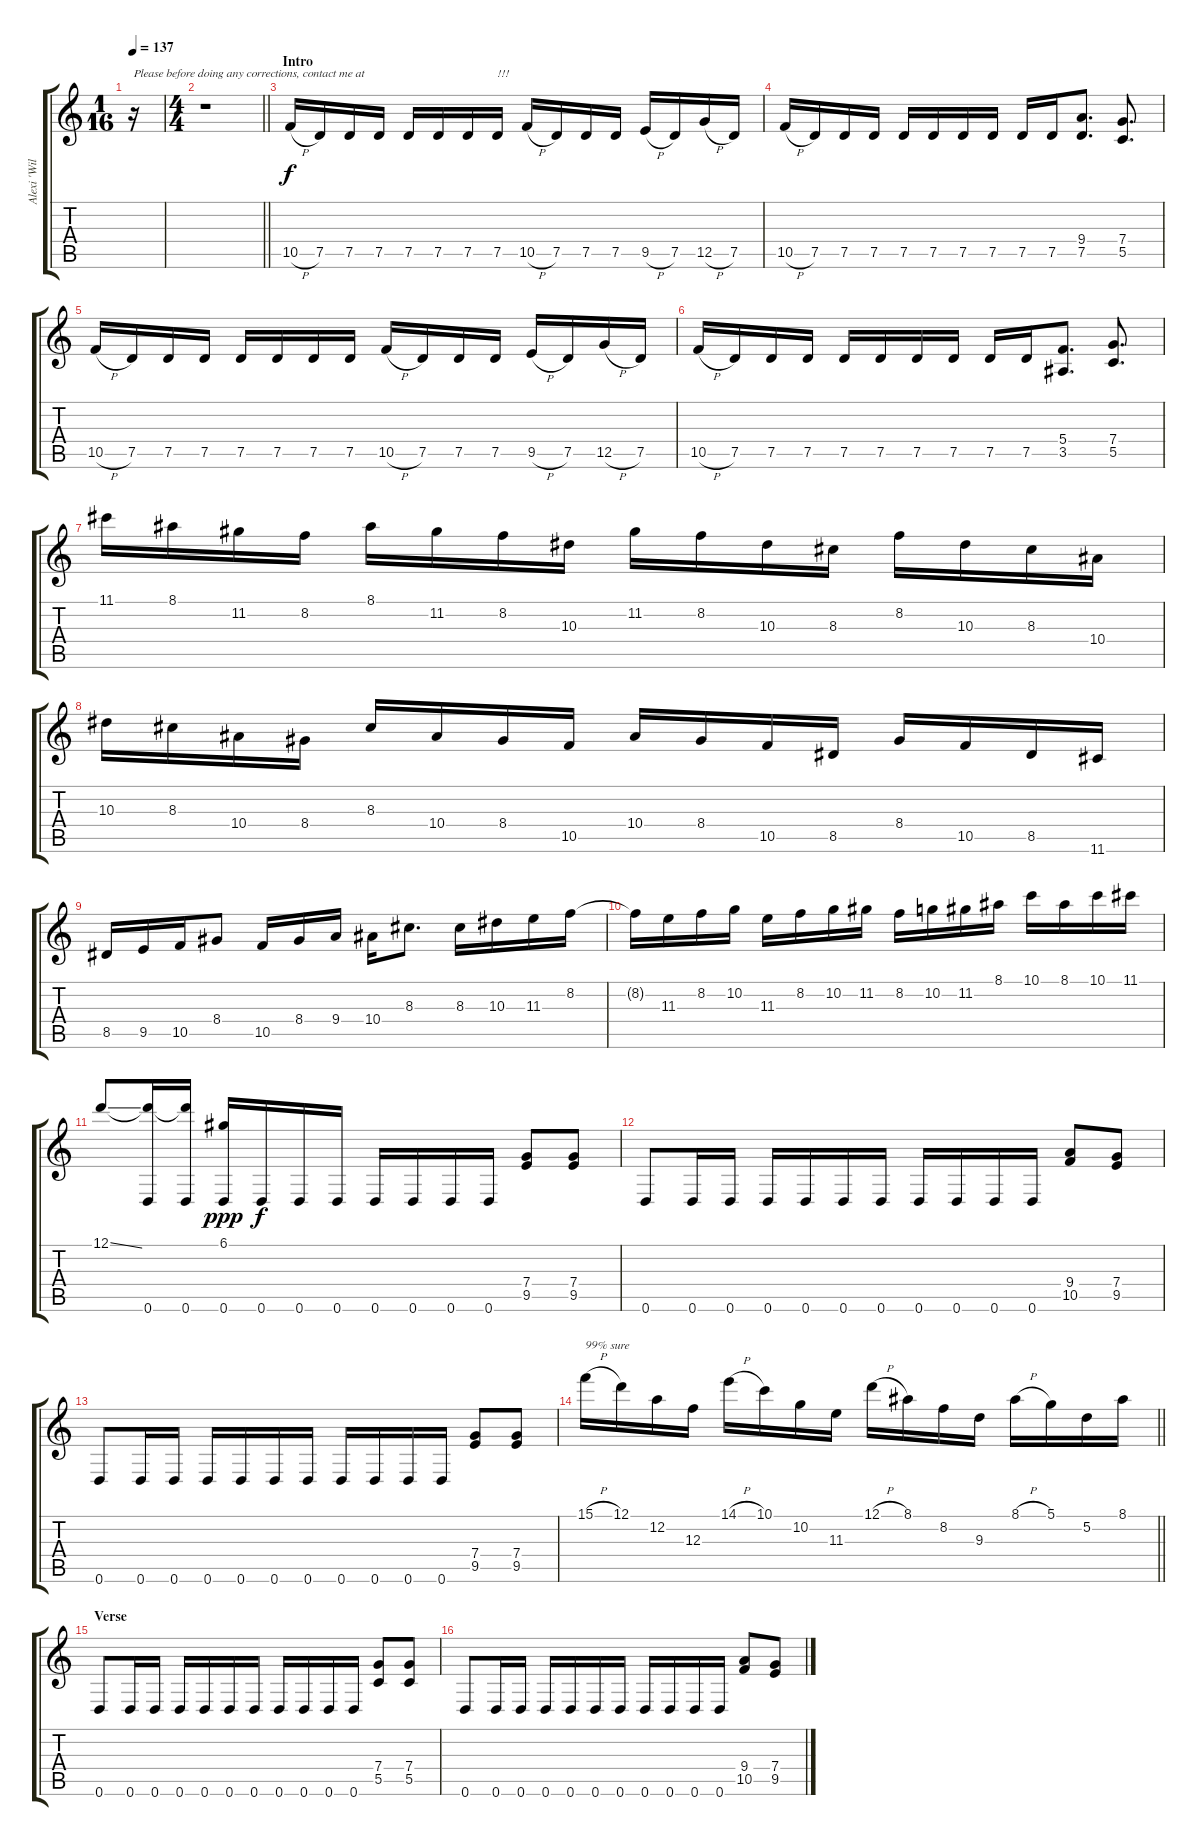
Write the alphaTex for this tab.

\track ("Alexi 'Wildchild' Laiho" "Alexi 'Wil") {instrument distortionguitar}
\staff {score tabs}
\tuning (D4 A3 F3 C3 G2 D2) {hide}
\ts (1 16)
\tempo 137
\clef g2
\ks c
r.16{txt "Please before doing any corrections, contact me at" dy f instrument distortionguitar} |
\ts (4 4)
\barLineRight lightlight
r.1 |
\section ("" "Intro")
10.5{h}.16 7.5.16 7.5.16 7.5.16 7.5.16 7.5.16 7.5.16 7.5.16{txt "!!!"} 10.5{h}.16 7.5.16 7.5.16 7.5.16 9.5{h}.16 7.5.16 12.5{h}.16 7.5.16 |
10.5{h}.16 7.5.16 7.5.16 7.5.16 7.5.16 7.5.16 7.5.16 7.5.16 7.5.16 7.5.16 (9.4 7.5).8{d} (7.4 5.5).8{d} |
10.5{h}.16 7.5.16 7.5.16 7.5.16 7.5.16 7.5.16 7.5.16 7.5.16 10.5{h}.16 7.5.16 7.5.16 7.5.16 9.5{h}.16 7.5.16 12.5{h}.16 7.5.16 |
10.5{h}.16 7.5.16 7.5.16 7.5.16 7.5.16 7.5.16 7.5.16 7.5.16 7.5.16 7.5.16 (5.4 3.5).8{d} (7.4 5.5).8{d} |
11.1.16 8.1.16 11.2.16 8.2.16 8.1.16 11.2.16 8.2.16 10.3.16 11.2.16 8.2.16 10.3.16 8.3.16 8.2.16 10.3.16 8.3.16 10.4.16 |
10.3.16 8.3.16 10.4.16 8.4.16 8.3.16 10.4.16 8.4.16 10.5.16 10.4.16 8.4.16 10.5.16 8.5.16 8.4.16 10.5.16 8.5.16 11.6.16 |
8.5.16 9.5.16 10.5.16 8.4.8 10.5.16 8.4.16 9.4.16 10.4.16 8.3.8{d} 8.3.16 10.3.16 11.3.16 8.2.16 |
8.2{t}.16 11.3.16 8.2.16 10.2.16 11.3.16 8.2.16 10.2.16 11.2.16 8.2.16 10.2.16 11.2.16 8.1.16 10.1.16 8.1.16 10.1.16 11.1.16 |
12.1{ss}.8 (12.1{t} 0.6).16 (12.1{t} 0.6).16 (6.1 0.6).16{dy ppp} 0.6.16{dy f} 0.6.16 0.6.16 0.6.16 0.6.16 0.6.16 0.6.16 (7.4 9.5).8 (7.4 9.5).8 |
0.6.8 0.6.16 0.6.16 0.6.16 0.6.16 0.6.16 0.6.16 0.6.16 0.6.16 0.6.16 0.6.16 (9.4 10.5).8 (7.4 9.5).8 |
0.6.8 0.6.16 0.6.16 0.6.16 0.6.16 0.6.16 0.6.16 0.6.16 0.6.16 0.6.16 0.6.16 (7.4 9.5).8 (7.4 9.5).8 |
\barLineRight lightlight
15.1{h}.16{txt "99% sure"} 12.1.16 12.2.16 12.3.16 14.1{h}.16 10.1.16 10.2.16 11.3.16 12.1{h}.16 8.1.16 8.2.16 9.3.16 8.1{h}.16 5.1.16 5.2.16 8.1.16 |
\section ("" "Verse")
0.6.8 0.6.16 0.6.16 0.6.16 0.6.16 0.6.16 0.6.16 0.6.16 0.6.16 0.6.16 0.6.16 (7.4 5.5).8 (7.4 5.5).8 |
0.6.8 0.6.16 0.6.16 0.6.16 0.6.16 0.6.16 0.6.16 0.6.16 0.6.16 0.6.16 0.6.16 (9.4 10.5).8 (7.4 9.5).8
